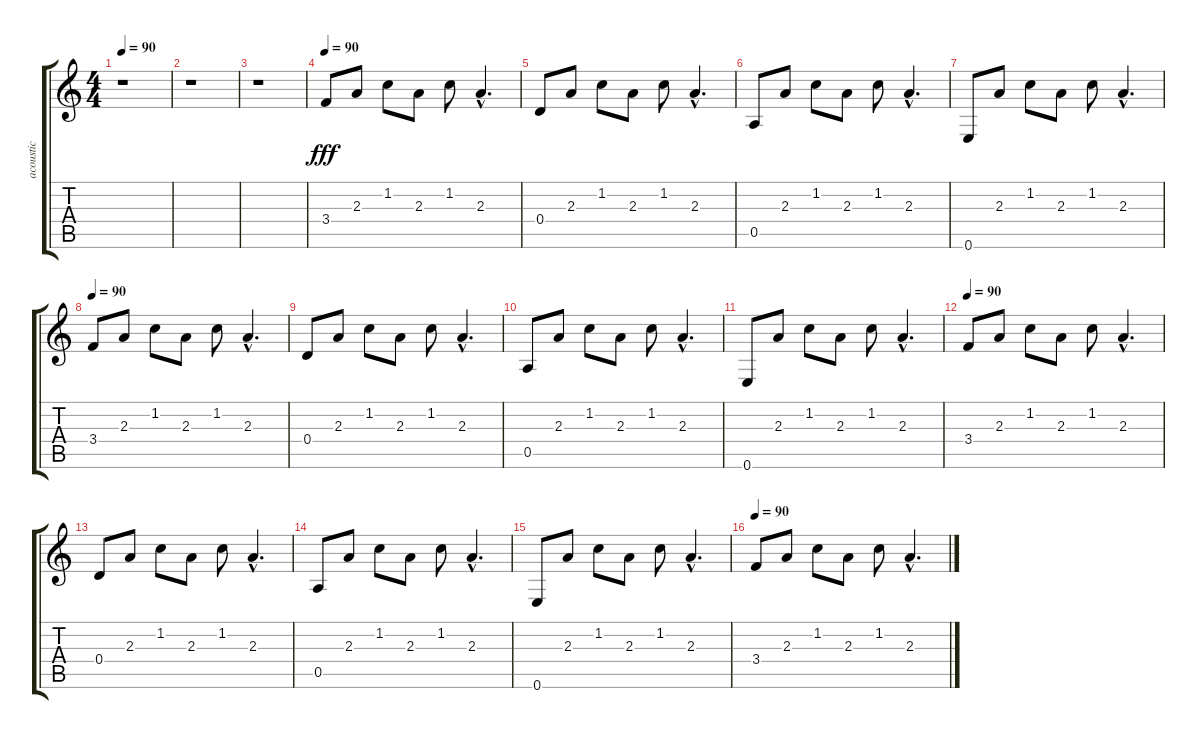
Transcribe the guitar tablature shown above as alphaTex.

\track ("acoustic" "acoustic") {instrument acousticguitarsteel}
\staff {score tabs}
\tuning (E4 B3 G3 D3 A2 E2) {hide}
\ts (4 4)
\tempo 90
\clef g2
\ks c
r.1{dy fff} |
r.1 |
r.1 |
\tempo 90
3.4.8 2.3.8 1.2.8 2.3.8 1.2.8 2.3{hac}.4{d} |
0.4.8 2.3.8 1.2.8 2.3.8 1.2.8 2.3{hac}.4{d} |
0.5.8 2.3.8 1.2.8 2.3.8 1.2.8 2.3{hac}.4{d} |
0.6.8 2.3.8 1.2.8 2.3.8 1.2.8 2.3{hac}.4{d} |
\tempo 90
3.4.8 2.3.8 1.2.8 2.3.8 1.2.8 2.3{hac}.4{d} |
0.4.8 2.3.8 1.2.8 2.3.8 1.2.8 2.3{hac}.4{d} |
0.5.8 2.3.8 1.2.8 2.3.8 1.2.8 2.3{hac}.4{d} |
0.6.8 2.3.8 1.2.8 2.3.8 1.2.8 2.3{hac}.4{d} |
\tempo 90
3.4.8 2.3.8 1.2.8 2.3.8 1.2.8 2.3{hac}.4{d} |
0.4.8 2.3.8 1.2.8 2.3.8 1.2.8 2.3{hac}.4{d} |
0.5.8 2.3.8 1.2.8 2.3.8 1.2.8 2.3{hac}.4{d} |
0.6.8 2.3.8 1.2.8 2.3.8 1.2.8 2.3{hac}.4{d} |
\tempo 90
3.4.8 2.3.8 1.2.8 2.3.8 1.2.8 2.3{hac}.4{d}
